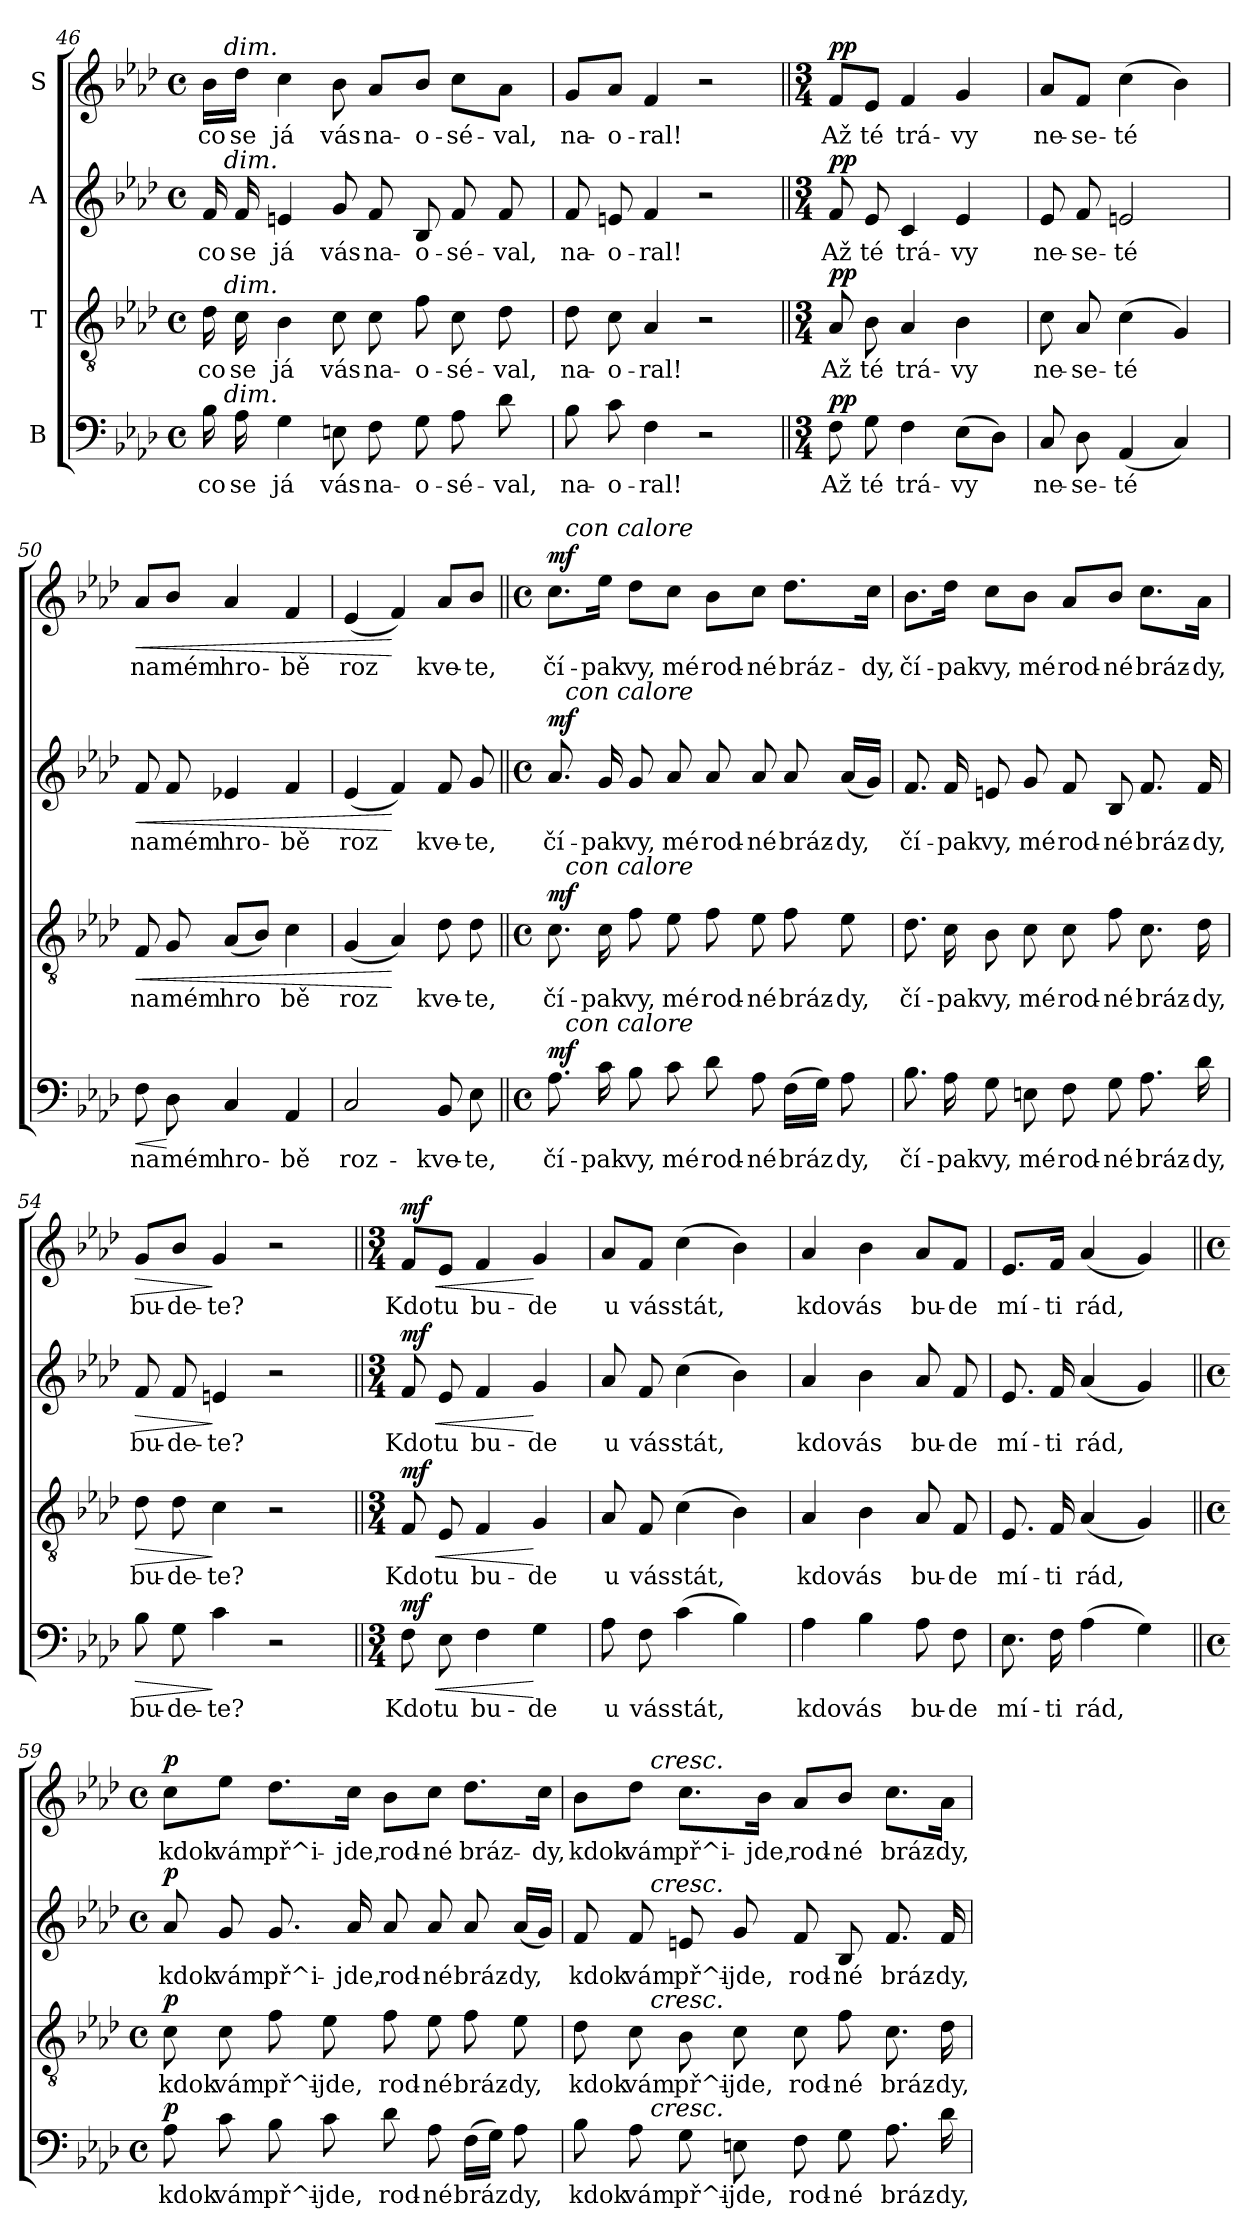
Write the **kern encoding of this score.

**kern	**text	**dynam	**kern	**text	**dynam	**kern	**text	**dynam	**kern	**text	**dynam
*part4	*part4	*part4	*part3	*part3	*part3	*part2	*part2	*part2	*part1	*part1	*part1
*staff4	*staff4	*staff4	*staff3	*staff3	*staff3	*staff2	*staff2	*staff2	*staff1	*staff1	*staff1
*I"B	*	*	*I"T	*	*	*I"A	*	*	*I"S	*	*
*clefF4	*	*	*clefGv2	*	*	*clefG2	*	*	*clefG2	*	*
*k[b-e-a-d-]	*	*	*k[b-e-a-d-]	*	*	*k[b-e-a-d-]	*	*	*k[b-e-a-d-]	*	*
*A-:	*	*	*A-:	*	*	*A-:	*	*	*A-:	*	*
*M4/4	*	*	*M4/4	*	*	*M4/4	*	*	*M4/4	*	*
*met(c)	*	*	*met(c)	*	*	*met(c)	*	*	*met(c)	*	*
=46	=46	=46	=46	=46	=46	=46	=46	=46	=46	=46	=46
!	!LO:LY:b:rj	!	!	!LO:LY:b:rj	!	!	!LO:LY:b:rj	!	!	!LO:LY:b:rj	!
*^	*	*	*^	*	*	*^	*	*	*^	*	*
16B-\	32.ryy	co	.	16d-\	32.ryy	co	.	16f/	32.ryy	co	.	16b-\LL	32.ryy	co	.
!	!	!	!	!	!	!	!	!	!	!	!	!	!LO:TX:a:i:t=dim.	!	!
!	!	!	!	!	!	!	!	!	!LO:TX:a:i:t=dim.	!	!	!	!	!	!
!	!	!	!	!	!LO:TX:a:i:t=dim.	!	!	!	!	!	!	!	!	!	!
!	!LO:TX:a:i:t=dim.	!	!	!	!	!	!	!	!	!	!	!	!	!	!
.	2ryy	.	.	.	2ryy	.	.	.	2ryy	.	.	.	2ryy	.	.
!	!	!LO:LY:b:rj	!	!	!	!LO:LY:b:rj	!	!	!	!LO:LY:b:rj	!	!	!	!LO:LY:b:rj	!
16A-\	.	se	.	16c\	.	se	.	16f/	.	se	.	16dd-\JJ	.	se	.
!	!	!LO:LY:b:rj	!	!	!	!LO:LY:b:rj	!	!	!	!LO:LY:b:rj	!	!	!	!LO:LY:b:rj	!
4G\	.	já	.	4B-\	.	já	.	4en/	.	já	.	4cc\	.	já	.
!	!	!LO:LY:b:rj	!	!	!	!LO:LY:b:rj	!	!	!	!LO:LY:b:rj	!	!	!	!LO:LY:b:rj	!
8En\	.	vás	.	8c\	.	vás	.	8g/	.	vás	.	8b-\	.	vás	.
!	!	!LO:LY:b:rj	!	!	!	!LO:LY:b:rj	!	!	!	!LO:LY:b:rj	!	!	!	!LO:LY:b:rj	!
8F\	.	na-	.	8c\	.	na-	.	8f/	.	na-	.	8a-/L	.	na-	.
.	4ryy	.	.	.	4ryy	.	.	.	4ryy	.	.	.	4ryy	.	.
!	!	!LO:LY:b:rj	!	!	!	!LO:LY:b:rj	!	!	!	!LO:LY:b:rj	!	!	!	!LO:LY:b:rj	!
8G\	.	-o-	.	8f\	.	-o-	.	8B-/	.	-o-	.	8b-/J	.	-o-	.
!	!	!LO:LY:b:rj	!	!	!	!LO:LY:b:rj	!	!	!	!LO:LY:b:rj	!	!	!	!LO:LY:b:rj	!
8A-\	.	-sé-	.	8c\	.	-sé-	.	8f/	.	-sé-	.	8cc\L	.	-sé-	.
.	8ryy	.	.	.	8ryy	.	.	.	8ryy	.	.	.	8ryy	.	.
!	!	!LO:LY:b:rj	!	!	!	!LO:LY:b:rj	!	!	!	!LO:LY:b:rj	!	!	!	!LO:LY:b:rj	!
8d-\	.	-val,	.	8d-\	.	-val,	.	8f/	.	-val,	.	8a-\J	.	-val,	.
.	16ryy	.	.	.	16ryy	.	.	.	16ryy	.	.	.	16ryy	.	.
.	64ryy	.	.	.	64ryy	.	.	.	64ryy	.	.	.	64ryy	.	.
=47	=47	=47	=47	=47	=47	=47	=47	=47	=47	=47	=47	=47	=47	=47	=47
!	!	!LO:LY:b:rj	!	!	!	!LO:LY:b:rj	!	!	!	!LO:LY:b:rj	!	!	!	!LO:LY:b:rj	!
*v	*v	*	*	*	*	*	*	*v	*v	*	*	*v	*v	*	*
*	*	*	*v	*v	*	*	*	*	*	*	*	*
8B-\	na-	.	8d-\	na-	.	8f/	na-	.	8g/L	na-	.
!	!LO:LY:b:rj	!	!	!LO:LY:b:rj	!	!	!LO:LY:b:rj	!	!	!LO:LY:b:rj	!
8c\	-o-	.	8c\	-o-	.	8en/	-o-	.	8a-/J	-o-	.
!	!LO:LY:b:rj	!	!	!LO:LY:b:rj	!	!	!LO:LY:b:rj	!	!	!LO:LY:b:rj	!
4F\	-ral!	.	4A-/	-ral!	.	4f/	-ral!	.	4f/	-ral!	.
2r	.	.	2r	.	.	2r	.	.	2r	.	.
=48||	=48||	=48||	=48||	=48||	=48||	=48||	=48||	=48||	=48||	=48||	=48||
*M3/4	*	*	*M3/4	*	*	*M3/4	*	*	*M3/4	*	*
!	!LO:LY:b:rj	!LO:DY:a	!	!LO:LY:b:rj	!LO:DY:a	!	!LO:LY:b:rj	!LO:DY:a	!	!LO:LY:b:rj	!LO:DY:a
8F\	Až	pp	8A-/	Až	pp	8f/	Až	pp	8f/L	Až	pp
!	!LO:LY:b:rj	!	!	!LO:LY:b:rj	!	!	!LO:LY:b:rj	!	!	!LO:LY:b:rj	!
8G\	té	.	8B-\	té	.	8e-/	té	.	8e-/J	té	.
!	!LO:LY:b:rj	!	!	!LO:LY:b:rj	!	!	!LO:LY:b:rj	!	!	!LO:LY:b:rj	!
4F\	trá-	.	4A-/	trá-	.	4c/	trá-	.	4f/	trá-	.
!	!LO:LY:b:rj	!	!	!LO:LY:b:rj	!	!	!LO:LY:b:rj	!	!	!LO:LY:b:rj	!
(>8E-\L	-vy	.	4B-\	-vy	.	4e-/	-vy	.	4g/	-vy	.
!	!LO:LY:b:rj	!	!	!	!	!	!	!	!	!	!
8D-\J)	.	.	.	.	.	.	.	.	.	.	.
!!LO:LB:g=z
=49	=49	=49	=49	=49	=49	=49	=49	=49	=49	=49	=49
!	!LO:LY:b:rj	!	!	!LO:LY:b:rj	!	!	!LO:LY:b:rj	!	!	!LO:LY:b:rj	!
8C/	ne-	.	8c\	ne-	.	8e-/	ne-	.	8a-/L	ne-	.
!	!LO:LY:b:rj	!	!	!LO:LY:b:rj	!	!	!LO:LY:b:rj	!	!	!LO:LY:b:rj	!
8D-\	-se-	.	8A-/	-se-	.	8f/	-se-	.	8f/J	-se-	.
!	!LO:LY:b:rj	!	!	!LO:LY:b:rj	!	!	!LO:LY:b:rj	!	!	!LO:LY:b:rj	!
(<4AA-/	-té	.	(>4c\	-té	.	2en/	-té	.	(>4cc\	-té	.
!	!LO:LY:b:rj	!	!	!LO:LY:b:rj	!	!	!	!	!	!LO:LY:b:rj	!
4C/)	.	.	4G/)	.	.	.	.	.	4b-\)	.	.
=50	=50	=50	=50	=50	=50	=50	=50	=50	=50	=50	=50
!	!LO:LY:b:rj	!LO:HP:b	!	!LO:LY:b:rj	!LO:HP:b	!	!LO:LY:b:rj	!LO:HP:b	!	!LO:LY:b:rj	!LO:HP:b
8F\	na	<	8F/	na	<	8f/	na	<	8a-/L	na	<
!	!LO:LY:b:rj	!	!	!LO:LY:b:rj	!	!	!LO:LY:b:rj	!	!	!LO:LY:b:rj	!
8D-\	mém	[	8G/	mém	.	8f/	mém	.	8b-/J	mém	.
!	!LO:LY:b:rj	!	!	!LO:LY:b:rj	!	!	!LO:LY:b:rj	!	!	!LO:LY:b:rj	!
4C/	hro-	.	(<8A-/L	hro-	.	4e-X/	hro-	.	4a-/	hro-	.
!	!	!	!	!LO:LY:b:rj	!	!	!	!	!	!	!
.	.	.	8B-/J)	--	.	.	.	.	.	.	.
!	!LO:LY:b:rj	!	!	!LO:LY:b:rj	!	!	!LO:LY:b:rj	!	!	!LO:LY:b:rj	!
4AA-/	-bě	.	4c\	-bě	.	4f/	-bě	.	4f/	-bě	.
=51	=51	=51	=51	=51	=51	=51	=51	=51	=51	=51	=51
!	!LO:LY:b:rj	!	!	!LO:LY:b:rj	!	!	!LO:LY:b:rj	!	!	!LO:LY:b:rj	!
2C/	roz-	.	(<4G/	roz-	.	(<4e-/	roz-	.	(<4e-/	roz-	.
!	!	!	!	!LO:LY:b:rj	!	!	!LO:LY:b:rj	!	!	!LO:LY:b:rj	!
.	.	.	4A-/)	--	[	4f/)	--	[	4f/)	--	[
!	!LO:LY:b:rj	!	!	!LO:LY:b:rj	!	!	!LO:LY:b:rj	!	!	!LO:LY:b:rj	!
8BB-/	-kve-	.	8d-\	-kve-	.	8f/	-kve-	.	8a-/L	-kve-	.
!	!LO:LY:b:rj	!	!	!LO:LY:b:rj	!	!	!LO:LY:b:rj	!	!	!LO:LY:b:rj	!
8E-\	-te,	.	8d-\	-te,	.	8g/	-te,	.	8b-/J	-te,	.
=52||	=52||	=52||	=52||	=52||	=52||	=52||	=52||	=52||	=52||	=52||	=52||
*M4/4	*	*	*M4/4	*	*	*M4/4	*	*	*M4/4	*	*
*met(c)	*	*	*met(c)	*	*	*met(c)	*	*	*met(c)	*	*
!	!LO:LY:b:rj	!LO:DY:a	!	!LO:LY:b:rj	!LO:DY:a	!	!LO:LY:b:rj	!LO:DY:a	!	!LO:LY:b:rj	!LO:DY:a
*^	*	*	*^	*	*	*^	*	*	*^	*	*
8.A-\	32.ryy	čí-	mf	8.c\	32.ryy	čí-	mf	8.a-/	32.ryy	čí-	mf	8.cc\L	32.ryy	čí-	mf
!	!	!	!	!	!	!	!	!	!	!	!	!	!LO:TX:a:i:t=con calore	!	!
!	!	!	!	!	!	!	!	!	!LO:TX:a:i:t=con calore	!	!	!	!	!	!
!	!	!	!	!	!LO:TX:a:i:t=con calore	!	!	!	!	!	!	!	!	!	!
!	!LO:TX:a:i:t=con calore	!	!	!	!	!	!	!	!	!	!	!	!	!	!
.	2ryy	.	.	.	2ryy	.	.	.	2ryy	.	.	.	2ryy	.	.
!	!	!LO:LY:b:rj	!	!	!	!LO:LY:b:rj	!	!	!	!LO:LY:b:rj	!	!	!	!LO:LY:b:rj	!
16c\	.	-pak	.	16c\	.	-pak	.	16g/	.	-pak	.	16ee-\Jk	.	-pak	.
!	!	!LO:LY:b:rj	!	!	!	!LO:LY:b:rj	!	!	!	!LO:LY:b:rj	!	!	!	!LO:LY:b:rj	!
8B-\	.	vy,	.	8f\	.	vy,	.	8g/	.	vy,	.	8dd-\L	.	vy,	.
!	!	!LO:LY:b:rj	!	!	!	!LO:LY:b:rj	!	!	!	!LO:LY:b:rj	!	!	!	!LO:LY:b:rj	!
8c\	.	mé	.	8e-\	.	mé	.	8a-/	.	mé	.	8cc\J	.	mé	.
!	!	!LO:LY:b:rj	!	!	!	!LO:LY:b:rj	!	!	!	!LO:LY:b:rj	!	!	!	!LO:LY:b:rj	!
8d-\	.	rod-	.	8f\	.	rod-	.	8a-/	.	rod-	.	8b-\L	.	rod-	.
.	4ryy	.	.	.	4ryy	.	.	.	4ryy	.	.	.	4ryy	.	.
!	!	!LO:LY:b:rj	!	!	!	!LO:LY:b:rj	!	!	!	!LO:LY:b:rj	!	!	!	!LO:LY:b:rj	!
8A-\	.	-né	.	8e-\	.	-né	.	8a-/	.	-né	.	8cc\J	.	-né	.
!	!	!LO:LY:b:rj	!	!	!	!LO:LY:b:rj	!	!	!	!LO:LY:b:rj	!	!	!	!LO:LY:b:rj	!
(>16F\L	.	bráz-	.	8f\	.	bráz-	.	8a-/	.	bráz-	.	8.dd-\L	.	bráz-	.
.	8ryy	.	.	.	8ryy	.	.	.	8ryy	.	.	.	8ryy	.	.
!	!	!LO:LY:b:rj	!	!	!	!	!	!	!	!	!	!	!	!	!
16G\J)	.	--	.	.	.	.	.	.	.	.	.	.	.	.	.
!	!	!LO:LY:b:rj	!	!	!	!LO:LY:b:rj	!	!	!	!LO:LY:b:rj	!	!	!	!	!
8A-\	.	-dy,	.	8e-\	.	-dy,	.	(<16a-/L	.	-dy,	.	.	.	.	.
.	16ryy	.	.	.	16ryy	.	.	.	16ryy	.	.	.	16ryy	.	.
!	!	!	!	!	!	!	!	!	!	!LO:LY:b:rj	!	!	!	!LO:LY:b:rj	!
.	.	.	.	.	.	.	.	16g/J)	.	.	.	16cc\Jk	.	-dy,	.
.	64ryy	.	.	.	64ryy	.	.	.	64ryy	.	.	.	64ryy	.	.
=53	=53	=53	=53	=53	=53	=53	=53	=53	=53	=53	=53	=53	=53	=53	=53
!	!	!	!	!	!	!	!	!	!	!	!	!LO:TX:a:i:t=cresc.	!	!	!
!	!	!	!	!	!	!	!	!LO:TX:a:i:t=cresc.	!	!	!	!	!	!	!
!	!	!	!	!LO:TX:a:i:t=cresc.	!	!	!	!	!	!	!	!	!	!	!
!LO:TX:a:i:t=cresc.	!	!	!	!	!	!	!	!	!	!	!	!	!	!	!
!	!	!LO:LY:b:rj	!	!	!	!LO:LY:b:rj	!	!	!	!LO:LY:b:rj	!	!	!	!LO:LY:b:rj	!
*v	*v	*	*	*	*	*	*	*v	*v	*	*	*v	*v	*	*
*	*	*	*v	*v	*	*	*	*	*	*	*	*
8.B-\	čí-	.	8.d-\	čí-	.	8.f/	čí-	.	8.b-\L	čí-	.
!	!LO:LY:b:rj	!	!	!LO:LY:b:rj	!	!	!LO:LY:b:rj	!	!	!LO:LY:b:rj	!
16A-\	-pak	.	16c\	-pak	.	16f/	-pak	.	16dd-\Jk	-pak	.
!	!LO:LY:b:rj	!	!	!LO:LY:b:rj	!	!	!LO:LY:b:rj	!	!	!LO:LY:b:rj	!
8G\	vy,	.	8B-\	vy,	.	8en/	vy,	.	8cc\L	vy,	.
!	!LO:LY:b:rj	!	!	!LO:LY:b:rj	!	!	!LO:LY:b:rj	!	!	!LO:LY:b:rj	!
8En\	mé	.	8c\	mé	.	8g/	mé	.	8b-\J	mé	.
!	!LO:LY:b:rj	!	!	!LO:LY:b:rj	!	!	!LO:LY:b:rj	!	!	!LO:LY:b:rj	!
8F\	rod-	.	8c\	rod-	.	8f/	rod-	.	8a-/L	rod-	.
!	!LO:LY:b:rj	!	!	!LO:LY:b:rj	!	!	!LO:LY:b:rj	!	!	!LO:LY:b:rj	!
8G\	-né	.	8f\	-né	.	8B-/	-né	.	8b-/J	-né	.
!	!LO:LY:b:rj	!	!	!LO:LY:b:rj	!	!	!LO:LY:b:rj	!	!	!LO:LY:b:rj	!
8.A-\	bráz-	.	8.c\	bráz-	.	8.f/	bráz-	.	8.cc\L	bráz-	.
!	!LO:LY:b:rj	!	!	!LO:LY:b:rj	!	!	!LO:LY:b:rj	!	!	!LO:LY:b:rj	!
16d-\	-dy,	.	16d-\	-dy,	.	16f/	-dy,	.	16a-\Jk	-dy,	.
=54	=54	=54	=54	=54	=54	=54	=54	=54	=54	=54	=54
!	!LO:LY:b:rj	!LO:HP:b	!	!LO:LY:b:rj	!LO:HP:b	!	!LO:LY:b:rj	!LO:HP:b	!	!LO:LY:b:rj	!LO:HP:b
8B-\	bu-	>	8d-\	bu-	>	8f/	bu-	>	8g/L	bu-	>
!	!LO:LY:b:rj	!	!	!LO:LY:b:rj	!	!	!LO:LY:b:rj	!	!	!LO:LY:b:rj	!
8G\	-de-	.	8d-\	-de-	.	8f/	-de-	.	8b-/J	-de-	.
!	!LO:LY:b:rj	!	!	!LO:LY:b:rj	!	!	!LO:LY:b:rj	!	!	!LO:LY:b:rj	!
4c\	-te?	]	4c\	-te?	]	4en/	-te?	]	4g/	-te?	]
2r	.	.	2r	.	.	2r	.	.	2r	.	.
=55||	=55||	=55||	=55||	=55||	=55||	=55||	=55||	=55||	=55||	=55||	=55||
*M3/4	*	*	*M3/4	*	*	*M3/4	*	*	*M3/4	*	*
!	!LO:LY:b:rj	!LO:HP:b	!	!LO:LY:b:rj	!LO:HP:b	!	!LO:LY:b:rj	!LO:HP:b	!	!LO:LY:b:rj	!LO:HP:b
!	!	!LO:DY:n=1:a	!	!	!LO:DY:n=1:a	!	!	!LO:DY:n=1:a	!	!	!LO:DY:n=1:a
8F\	Kdo	< mf	8F/	Kdo	< mf	8f/	Kdo	< mf	8f/L	Kdo	< mf
!	!LO:LY:b:rj	!	!	!LO:LY:b:rj	!	!	!LO:LY:b:rj	!	!	!LO:LY:b:rj	!
8E-\	tu	.	8E-/	tu	.	8e-/	tu	.	8e-/J	tu	.
!	!LO:LY:b:rj	!	!	!LO:LY:b:rj	!	!	!LO:LY:b:rj	!	!	!LO:LY:b:rj	!
4F\	bu-	.	4F/	bu-	.	4f/	bu-	.	4f/	bu-	.
!	!LO:LY:b:rj	!	!	!LO:LY:b:rj	!	!	!LO:LY:b:rj	!	!	!LO:LY:b:rj	!
4G\	-de	[	4G/	-de	[	4g/	-de	[	4g/	-de	[
=56	=56	=56	=56	=56	=56	=56	=56	=56	=56	=56	=56
!	!LO:LY:b:rj	!	!	!LO:LY:b:rj	!	!	!LO:LY:b:rj	!	!	!LO:LY:b:rj	!
8A-\	u	.	8A-/	u	.	8a-/	u	.	8a-/L	u	.
!	!LO:LY:b:rj	!	!	!LO:LY:b:rj	!	!	!LO:LY:b:rj	!	!	!LO:LY:b:rj	!
8F\	vás	.	8F/	vás	.	8f/	vás	.	8f/J	vás	.
!	!LO:LY:b:rj	!	!	!LO:LY:b:rj	!	!	!LO:LY:b:rj	!	!	!LO:LY:b:rj	!
(>4c\	stát,	.	(>4c\	stát,	.	(>4cc\	stát,	.	(>4cc\	stát,	.
!	!LO:LY:b:rj	!	!	!LO:LY:b:rj	!	!	!LO:LY:b:rj	!	!	!LO:LY:b:rj	!
4B-\)	.	.	4B-\)	.	.	4b-\)	.	.	4b-\)	.	.
!!LO:LB:g=z
=57	=57	=57	=57	=57	=57	=57	=57	=57	=57	=57	=57
!	!LO:LY:b:rj	!	!	!LO:LY:b:rj	!	!	!LO:LY:b:rj	!	!	!LO:LY:b:rj	!
4A-\	kdovás	.	4A-/	kdovás	.	4a-/	kdovás	.	4a-/	kdovás	.
!	!LO:LY:b:rj	!	!	!LO:LY:b:rj	!	!	!LO:LY:b:rj	!	!	!LO:LY:b:rj	!
4B-\	.	.	4B-\	.	.	4b-\	.	.	4b-\	.	.
!	!LO:LY:b:rj	!	!	!LO:LY:b:rj	!	!	!LO:LY:b:rj	!	!	!LO:LY:b:rj	!
8A-\	bu-	.	8A-/	bu-	.	8a-/	bu-	.	8a-/L	bu-	.
!	!LO:LY:b:rj	!	!	!LO:LY:b:rj	!	!	!LO:LY:b:rj	!	!	!LO:LY:b:rj	!
8F\	-de	.	8F/	-de	.	8f/	-de	.	8f/J	-de	.
=58	=58	=58	=58	=58	=58	=58	=58	=58	=58	=58	=58
!	!LO:LY:b:rj	!	!	!LO:LY:b:rj	!	!	!LO:LY:b:rj	!	!	!LO:LY:b:rj	!
8.E-\	mí-	.	8.E-/	mí-	.	8.e-/	mí-	.	8.e-/L	mí-	.
!	!LO:LY:b:rj	!	!	!LO:LY:b:rj	!	!	!LO:LY:b:rj	!	!	!LO:LY:b:rj	!
16F\	-ti	.	16F/	-ti	.	16f/	-ti	.	16f/Jk	-ti	.
!	!LO:LY:b:rj	!	!	!LO:LY:b:rj	!	!	!LO:LY:b:rj	!	!	!LO:LY:b:rj	!
(>4A-\	rád,	.	(<4A-/	rád,	.	(<4a-/	rád,	.	(<4a-/	rád,	.
!	!LO:LY:b:rj	!	!	!LO:LY:b:rj	!	!	!LO:LY:b:rj	!	!	!LO:LY:b:rj	!
4G\)	.	.	4G/)	.	.	4g/)	.	.	4g/)	.	.
=59||	=59||	=59||	=59||	=59||	=59||	=59||	=59||	=59||	=59||	=59||	=59||
*M4/4	*	*	*M4/4	*	*	*M4/4	*	*	*M4/4	*	*
*met(c)	*	*	*met(c)	*	*	*met(c)	*	*	*met(c)	*	*
!	!LO:LY:b:rj	!LO:DY:a	!	!LO:LY:b:rj	!LO:DY:a	!	!LO:LY:b:rj	!LO:DY:a	!	!LO:LY:b:rj	!LO:DY:a
8A-\	kdok	p	8c\	kdok	p	8a-/	kdok	p	8cc\L	kdok	p
!	!LO:LY:b:rj	!	!	!LO:LY:b:rj	!	!	!LO:LY:b:rj	!	!	!LO:LY:b:rj	!
8c\	vám	.	8c\	vám	.	8g/	vám	.	8ee-\J	vám	.
!	!LO:LY:b:rj	!	!	!LO:LY:b:rj	!	!	!LO:LY:b:rj	!	!	!LO:LY:b:rj	!
8B-\	př^i-	.	8f\	př^i-	.	8.g/	př^i-	.	8.dd-\L	př^i-	.
!	!LO:LY:b:rj	!	!	!LO:LY:b:rj	!	!	!	!	!	!	!
8c\	-jde,	.	8e-\	-jde,	.	.	.	.	.	.	.
!	!	!	!	!	!	!	!LO:LY:b:rj	!	!	!LO:LY:b:rj	!
.	.	.	.	.	.	16a-/	-jde,	.	16cc\Jk	-jde,	.
!	!LO:LY:b:rj	!	!	!LO:LY:b:rj	!	!	!LO:LY:b:rj	!	!	!LO:LY:b:rj	!
8d-\	rod-	.	8f\	rod-	.	8a-/	rod-	.	8b-\L	rod-	.
!	!LO:LY:b:rj	!	!	!LO:LY:b:rj	!	!	!LO:LY:b:rj	!	!	!LO:LY:b:rj	!
8A-\	-né	.	8e-\	-né	.	8a-/	-né	.	8cc\J	-né	.
!	!LO:LY:b:rj	!	!	!LO:LY:b:rj	!	!	!LO:LY:b:rj	!	!	!LO:LY:b:rj	!
(>16F\L	bráz-	.	8f\	bráz-	.	8a-/	bráz-	.	8.dd-\L	bráz-	.
!	!LO:LY:b:rj	!	!	!	!	!	!	!	!	!	!
16G\J)	--	.	.	.	.	.	.	.	.	.	.
!	!LO:LY:b:rj	!	!	!LO:LY:b:rj	!	!	!LO:LY:b:rj	!	!	!	!
8A-\	-dy,	.	8e-\	-dy,	.	(<16a-/L	-dy,	.	.	.	.
!	!	!	!	!	!	!	!LO:LY:b:rj	!	!	!LO:LY:b:rj	!
.	.	.	.	.	.	16g/J)	.	.	16cc\Jk	-dy,	.
=60	=60	=60	=60	=60	=60	=60	=60	=60	=60	=60	=60
!	!LO:LY:b:rj	!	!	!LO:LY:b:rj	!	!	!LO:LY:b:rj	!	!	!LO:LY:b:rj	!
*^	*	*	*^	*	*	*^	*	*	*^	*	*
8B-\	8ryy	kdok	.	8d-\	8ryy	kdok	.	8f/	8ryy	kdok	.	8b-\L	8ryy	kdok	.
!	!	!LO:LY:b:rj	!	!	!	!LO:LY:b:rj	!	!	!	!LO:LY:b:rj	!	!	!	!LO:LY:b:rj	!
8A-\	32.ryy	vám	.	8c\	32.ryy	vám	.	8f/	32.ryy	vám	.	8dd-\J	32.ryy	vám	.
!	!	!	!	!	!	!	!	!	!	!	!	!	!LO:TX:a:i:t=cresc.	!	!
!	!	!	!	!	!	!	!	!	!LO:TX:a:i:t=cresc.	!	!	!	!	!	!
!	!	!	!	!	!LO:TX:a:i:t=cresc.	!	!	!	!	!	!	!	!	!	!
!	!LO:TX:a:i:t=cresc.	!	!	!	!	!	!	!	!	!	!	!	!	!	!
.	2ryy	.	.	.	2ryy	.	.	.	2ryy	.	.	.	2ryy	.	.
!	!	!LO:LY:b:rj	!	!	!	!LO:LY:b:rj	!	!	!	!LO:LY:b:rj	!	!	!	!LO:LY:b:rj	!
8G\	.	př^i-	.	8B-\	.	př^i-	.	8en/	.	př^i-	.	8.cc\L	.	př^i-	.
!	!	!LO:LY:b:rj	!	!	!	!LO:LY:b:rj	!	!	!	!LO:LY:b:rj	!	!	!	!	!
8En\	.	-jde,	.	8c\	.	-jde,	.	8g/	.	-jde,	.	.	.	.	.
!	!	!	!	!	!	!	!	!	!	!	!	!	!	!LO:LY:b:rj	!
.	.	.	.	.	.	.	.	.	.	.	.	16b-\Jk	.	-jde,	.
!	!	!LO:LY:b:rj	!	!	!	!LO:LY:b:rj	!	!	!	!LO:LY:b:rj	!	!	!	!LO:LY:b:rj	!
8F\	.	rod-	.	8c\	.	rod-	.	8f/	.	rod-	.	8a-/L	.	rod-	.
!	!	!LO:LY:b:rj	!	!	!	!LO:LY:b:rj	!	!	!	!LO:LY:b:rj	!	!	!	!LO:LY:b:rj	!
8G\	.	-né	.	8f\	.	-né	.	8B-/	.	-né	.	8b-/J	.	-né	.
.	4ryy	.	.	.	4ryy	.	.	.	4ryy	.	.	.	4ryy	.	.
!	!	!LO:LY:b:rj	!	!	!	!LO:LY:b:rj	!	!	!	!LO:LY:b:rj	!	!	!	!LO:LY:b:rj	!
8.A-\	.	bráz-	.	8.c\	.	bráz-	.	8.f/	.	bráz-	.	8.cc\L	.	bráz-	.
.	16ryy	.	.	.	16ryy	.	.	.	16ryy	.	.	.	16ryy	.	.
!	!	!LO:LY:b:rj	!	!	!	!LO:LY:b:rj	!	!	!	!LO:LY:b:rj	!	!	!	!LO:LY:b:rj	!
16d-\	.	-dy,	.	16d-\	.	-dy,	.	16f/	.	-dy,	.	16a-\Jk	.	-dy,	.
.	64ryy	.	.	.	64ryy	.	.	.	64ryy	.	.	.	64ryy	.	.
*v	*v	*	*	*	*	*	*	*v	*v	*	*	*v	*v	*	*
*	*	*	*v	*v	*	*	*	*	*	*	*	*
=	=	=	=	=	=	=	=	=	=	=	=
*-	*-	*-	*-	*-	*-	*-	*-	*-	*-	*-	*-
